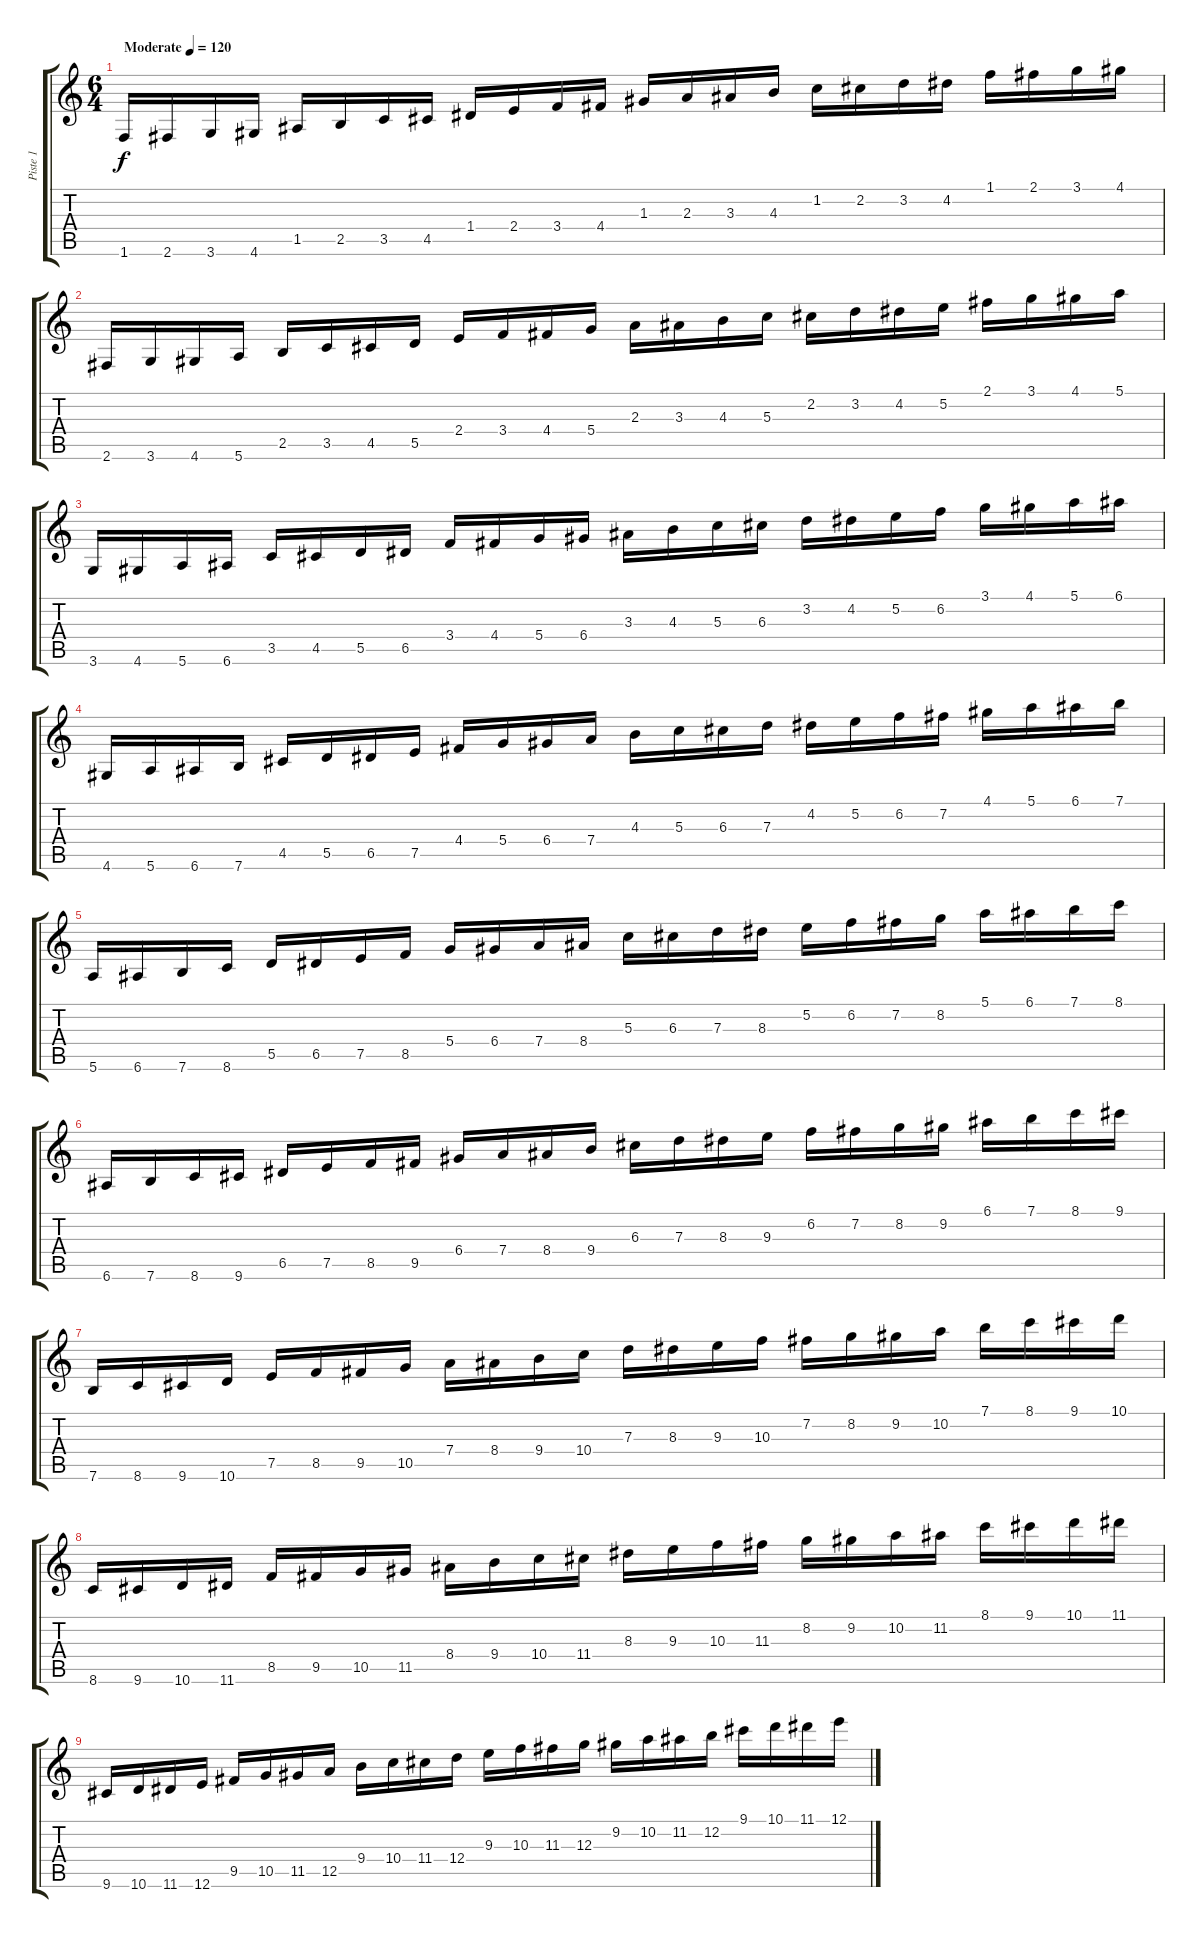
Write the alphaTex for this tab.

\track ("Piste 1" "Piste 1") {instrument acousticguitarsteel}
\staff {score tabs}
\tuning (E4 B3 G3 D3 A2 E2) {hide}
\ts (6 4)
\tempo (120 "Moderate")
\clef g2
\ks c
1.6.16{dy f instrument acousticguitarsteel} 2.6.16 3.6.16 4.6.16 1.5.16 2.5.16 3.5.16 4.5.16 1.4.16 2.4.16 3.4.16 4.4.16 1.3.16 2.3.16 3.3.16 4.3.16 1.2.16 2.2.16 3.2.16 4.2.16 1.1.16 2.1.16 3.1.16 4.1.16 |
2.6.16 3.6.16 4.6.16 5.6.16 2.5.16 3.5.16 4.5.16 5.5.16 2.4.16 3.4.16 4.4.16 5.4.16 2.3.16 3.3.16 4.3.16 5.3.16 2.2.16 3.2.16 4.2.16 5.2.16 2.1.16 3.1.16 4.1.16 5.1.16 |
3.6.16 4.6.16 5.6.16 6.6.16 3.5.16 4.5.16 5.5.16 6.5.16 3.4.16 4.4.16 5.4.16 6.4.16 3.3.16 4.3.16 5.3.16 6.3.16 3.2.16 4.2.16 5.2.16 6.2.16 3.1.16 4.1.16 5.1.16 6.1.16 |
4.6.16 5.6.16 6.6.16 7.6.16 4.5.16 5.5.16 6.5.16 7.5.16 4.4.16 5.4.16 6.4.16 7.4.16 4.3.16 5.3.16 6.3.16 7.3.16 4.2.16 5.2.16 6.2.16 7.2.16 4.1.16 5.1.16 6.1.16 7.1.16 |
5.6.16 6.6.16 7.6.16 8.6.16 5.5.16 6.5.16 7.5.16 8.5.16 5.4.16 6.4.16 7.4.16 8.4.16 5.3.16 6.3.16 7.3.16 8.3.16 5.2.16 6.2.16 7.2.16 8.2.16 5.1.16 6.1.16 7.1.16 8.1.16 |
6.6.16 7.6.16 8.6.16 9.6.16 6.5.16 7.5.16 8.5.16 9.5.16 6.4.16 7.4.16 8.4.16 9.4.16 6.3.16 7.3.16 8.3.16 9.3.16 6.2.16 7.2.16 8.2.16 9.2.16 6.1.16 7.1.16 8.1.16 9.1.16 |
7.6.16 8.6.16 9.6.16 10.6.16 7.5.16 8.5.16 9.5.16 10.5.16 7.4.16 8.4.16 9.4.16 10.4.16 7.3.16 8.3.16 9.3.16 10.3.16 7.2.16 8.2.16 9.2.16 10.2.16 7.1.16 8.1.16 9.1.16 10.1.16 |
8.6.16 9.6.16 10.6.16 11.6.16 8.5.16 9.5.16 10.5.16 11.5.16 8.4.16 9.4.16 10.4.16 11.4.16 8.3.16 9.3.16 10.3.16 11.3.16 8.2.16 9.2.16 10.2.16 11.2.16 8.1.16 9.1.16 10.1.16 11.1.16 |
9.6.16 10.6.16 11.6.16 12.6.16 9.5.16 10.5.16 11.5.16 12.5.16 9.4.16 10.4.16 11.4.16 12.4.16 9.3.16 10.3.16 11.3.16 12.3.16 9.2.16 10.2.16 11.2.16 12.2.16 9.1.16 10.1.16 11.1.16 12.1.16
